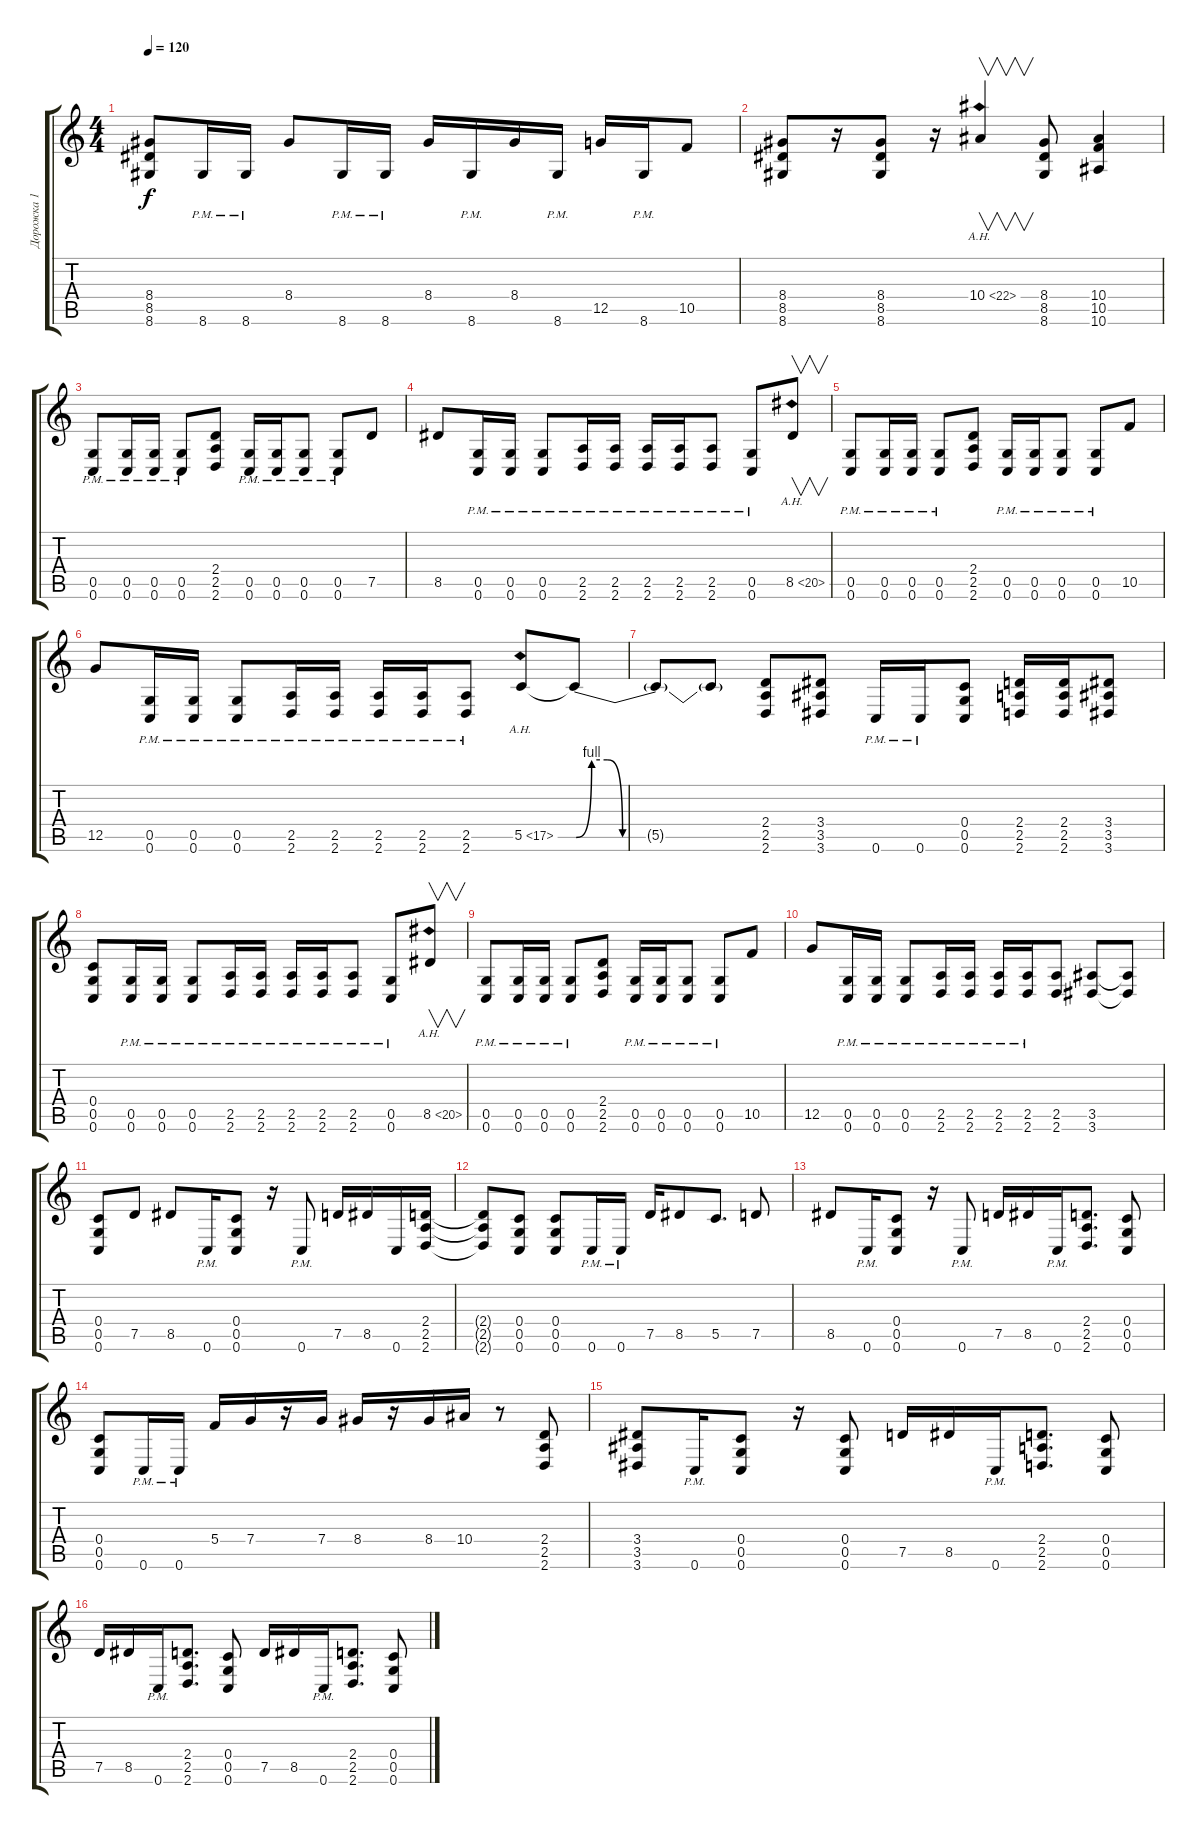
\track ("Дорожка 1" "Дорожка 1") {instrument overdrivenguitar}
\staff {score tabs}
\tuning (D4 A3 F3 C3 G2 C2) {hide}
\ts (4 4)
\tempo 120
\clef g2
\ks c
(8.4 8.5 8.6).8{dy f} 8.6{pm}.16 8.6{pm}.16 8.4.8 8.6{pm}.16 8.6{pm}.16 8.4.16 8.6{pm}.16 8.4.16 8.6{pm}.16 12.5.16 8.6{pm}.16 10.5.8 |
(8.4 8.5 8.6).8 r.16 (8.4 8.5 8.6).8 r.16 10.4{ah 12}.4{v instrument guitarharmonics} (8.4 8.5 8.6).8{instrument overdrivenguitar} (10.4 10.5 10.6).4 |
(0.5{pm} 0.6{pm}).8 (0.5{pm} 0.6{pm}).16 (0.5{pm} 0.6{pm}).16 (0.5{pm} 0.6{pm}).8 (2.4 2.5 2.6).8 (0.5{pm} 0.6{pm}).16 (0.5{pm} 0.6{pm}).16 (0.5{pm} 0.6{pm}).8 (0.5{pm} 0.6{pm}).8 7.5.8 |
8.5.8 (0.5{pm} 0.6{pm}).16 (0.5{pm} 0.6{pm}).16 (0.5{pm} 0.6{pm}).8 (2.5{pm} 2.6{pm}).16 (2.5{pm} 2.6{pm}).16 (2.5{pm} 2.6{pm}).16 (2.5{pm} 2.6{pm}).16 (2.5{pm} 2.6{pm}).8 (0.5{pm} 0.6{pm}).8 8.5{ah 12}.8{v instrument guitarharmonics} |
(0.5{pm} 0.6{pm}).8{instrument overdrivenguitar} (0.5{pm} 0.6{pm}).16 (0.5{pm} 0.6{pm}).16 (0.5{pm} 0.6{pm}).8 (2.4 2.5 2.6).8 (0.5{pm} 0.6{pm}).16 (0.5{pm} 0.6{pm}).16 (0.5{pm} 0.6{pm}).8 (0.5{pm} 0.6{pm}).8 10.5.8 |
12.5.8 (0.5{pm} 0.6{pm}).16 (0.5{pm} 0.6{pm}).16 (0.5{pm} 0.6{pm}).8 (2.5{pm} 2.6{pm}).16 (2.5{pm} 2.6{pm}).16 (2.5{pm} 2.6{pm}).16 (2.5{pm} 2.6{pm}).16 (2.5{pm} 2.6{pm}).8 5.5{ah 12}.8{instrument guitarharmonics} 5.5{be (custom 0 0 5 4 10 4 15 0 60 0) t}.8 |
5.5{t}.8 5.5{t}.8 (2.4 2.5 2.6).8{instrument overdrivenguitar} (3.4 3.5 3.6).8 0.6{pm}.16 0.6{pm}.16 (0.4 0.5 0.6).8 (2.4 2.5 2.6).16 (2.4 2.5 2.6).16 (3.4 3.5 3.6).8 |
(0.4 0.5 0.6).8 (0.5{pm} 0.6{pm}).16 (0.5{pm} 0.6{pm}).16 (0.5{pm} 0.6{pm}).8 (2.5{pm} 2.6{pm}).16 (2.5{pm} 2.6{pm}).16 (2.5{pm} 2.6{pm}).16 (2.5{pm} 2.6{pm}).16 (2.5{pm} 2.6{pm}).8 (0.5{pm} 0.6{pm}).8 8.5{ah 12}.8{v instrument guitarharmonics} |
(0.5{pm} 0.6{pm}).8{instrument overdrivenguitar} (0.5{pm} 0.6{pm}).16 (0.5{pm} 0.6{pm}).16 (0.5{pm} 0.6{pm}).8 (2.4 2.5 2.6).8 (0.5{pm} 0.6{pm}).16 (0.5{pm} 0.6{pm}).16 (0.5{pm} 0.6{pm}).8 (0.5{pm} 0.6{pm}).8 10.5.8 |
12.5.8 (0.5{pm} 0.6{pm}).16 (0.5{pm} 0.6{pm}).16 (0.5{pm} 0.6{pm}).8 (2.5{pm} 2.6{pm}).16 (2.5{pm} 2.6{pm}).16 (2.5{pm} 2.6{pm}).16 (2.5{pm} 2.6{pm}).16 (2.5 2.6).8 (3.5 3.6).8 (3.5{t} 3.6{t}).8 |
(0.4 0.5 0.6).8 7.5.8 8.5.8 0.6{pm}.16 (0.4 0.5 0.6).8 r.16 0.6{pm}.8 7.5.16 8.5.16 0.6.16 (2.4 2.5 2.6).16 |
(2.4{t} 2.5{t} 2.6{t}).8 (0.4 0.5 0.6).8 (0.4 0.5 0.6).8 0.6{pm}.16 0.6{pm}.16 7.5.16 8.5.8 5.5.8{d} 7.5.8 |
8.5.8 0.6{pm}.16 (0.4 0.5 0.6).8 r.16 0.6{pm}.8 7.5.16 8.5.16 0.6{pm}.16 (2.4 2.5 2.6).8{d} (0.4 0.5 0.6).8 |
(0.4 0.5 0.6).8 0.6{pm}.16 0.6{pm}.16 5.4.16 7.4.16 r.16 7.4.16 8.4.16 r.16 8.4.16 10.4.16 r.8 (2.4 2.5 2.6).8 |
(3.4 3.5 3.6).8 0.6{pm}.16 (0.4 0.5 0.6).8 r.16 (0.4 0.5 0.6).8 7.5.16 8.5.16 0.6{pm}.16 (2.4 2.5 2.6).8{d} (0.4 0.5 0.6).8 |
7.5.16 8.5.16 0.6{pm}.16 (2.4 2.5 2.6).8{d} (0.4 0.5 0.6).8 7.5.16 8.5.16 0.6{pm}.16 (2.4 2.5 2.6).8{d} (0.4 0.5 0.6).8
